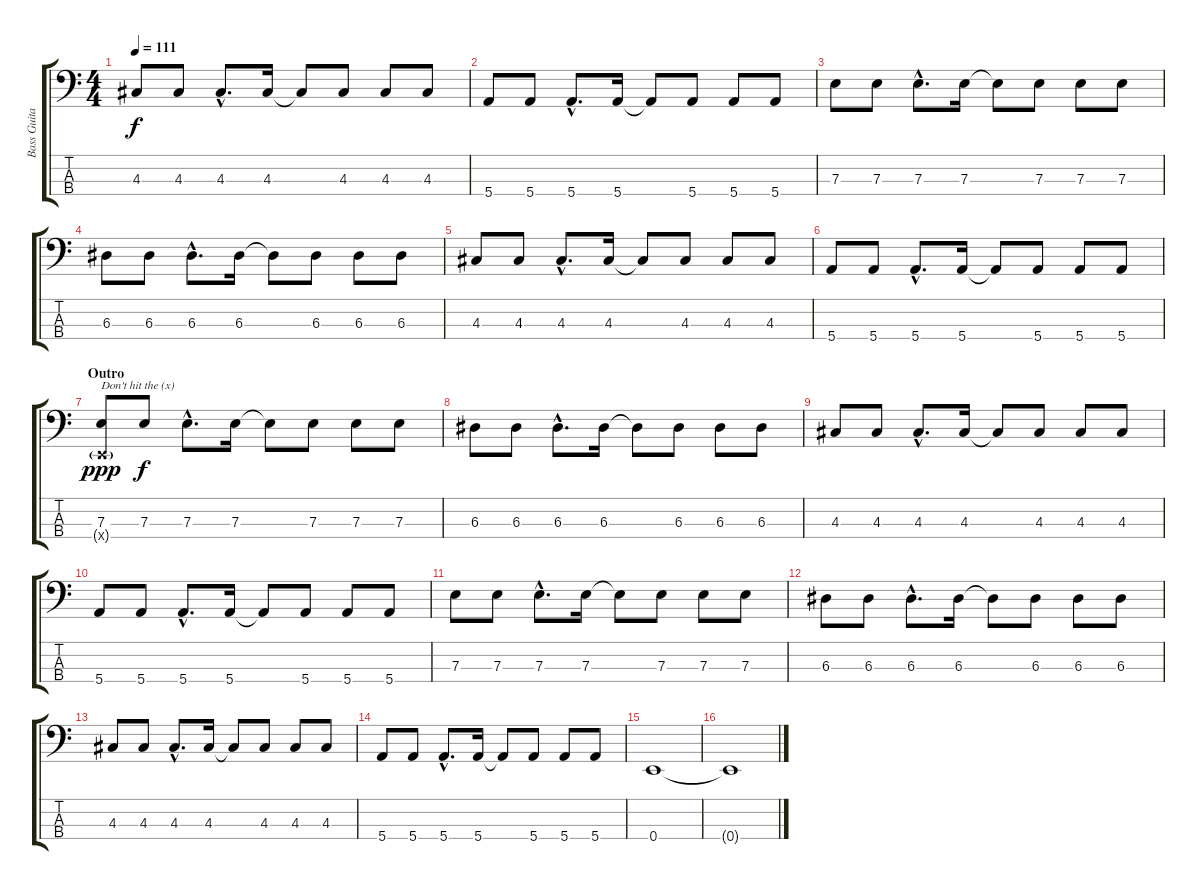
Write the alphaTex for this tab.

\track ("Bass Guitar" "Bass Guita") {instrument electricbassfinger}
\staff {score tabs}
\tuning (G2 D2 A1 E1) {hide}
\ts (4 4)
\tempo 111
\clef f4
\ks c
4.3.8{dy f} 4.3.8 4.3{hac}.8{d} 4.3.16 4.3{t}.8 4.3.8 4.3.8 4.3.8 |
5.4.8 5.4.8 5.4{hac}.8{d} 5.4.16 5.4{t}.8 5.4.8 5.4.8 5.4.8 |
7.3.8 7.3.8 7.3{hac}.8{d} 7.3.16 7.3{t}.8 7.3.8 7.3.8 7.3.8 |
6.3.8 6.3.8 6.3{hac}.8{d} 6.3.16 6.3{t}.8 6.3.8 6.3.8 6.3.8 |
4.3.8 4.3.8 4.3{hac}.8{d} 4.3.16 4.3{t}.8 4.3.8 4.3.8 4.3.8 |
5.4.8 5.4.8 5.4{hac}.8{d} 5.4.16 5.4{t}.8 5.4.8 5.4.8 5.4.8 |
\section ("" "Outro")
(7.3 0.4{g x}).8{txt "Don't hit the (x)" dy ppp} 7.3.8{dy f} 7.3{hac}.8{d} 7.3.16 7.3{t}.8 7.3.8 7.3.8 7.3.8 |
6.3.8 6.3.8 6.3{hac}.8{d} 6.3.16 6.3{t}.8 6.3.8 6.3.8 6.3.8 |
4.3.8 4.3.8 4.3{hac}.8{d} 4.3.16 4.3{t}.8 4.3.8 4.3.8 4.3.8 |
5.4.8 5.4.8 5.4{hac}.8{d} 5.4.16 5.4{t}.8 5.4.8 5.4.8 5.4.8 |
7.3.8 7.3.8 7.3{hac}.8{d} 7.3.16 7.3{t}.8 7.3.8 7.3.8 7.3.8 |
6.3.8 6.3.8 6.3{hac}.8{d} 6.3.16 6.3{t}.8 6.3.8 6.3.8 6.3.8 |
4.3.8 4.3.8 4.3{hac}.8{d} 4.3.16 4.3{t}.8 4.3.8 4.3.8 4.3.8 |
5.4.8 5.4.8 5.4{hac}.8{d} 5.4.16 5.4{t}.8 5.4.8 5.4.8 5.4.8 |
0.4.1 |
0.4{t}.1
